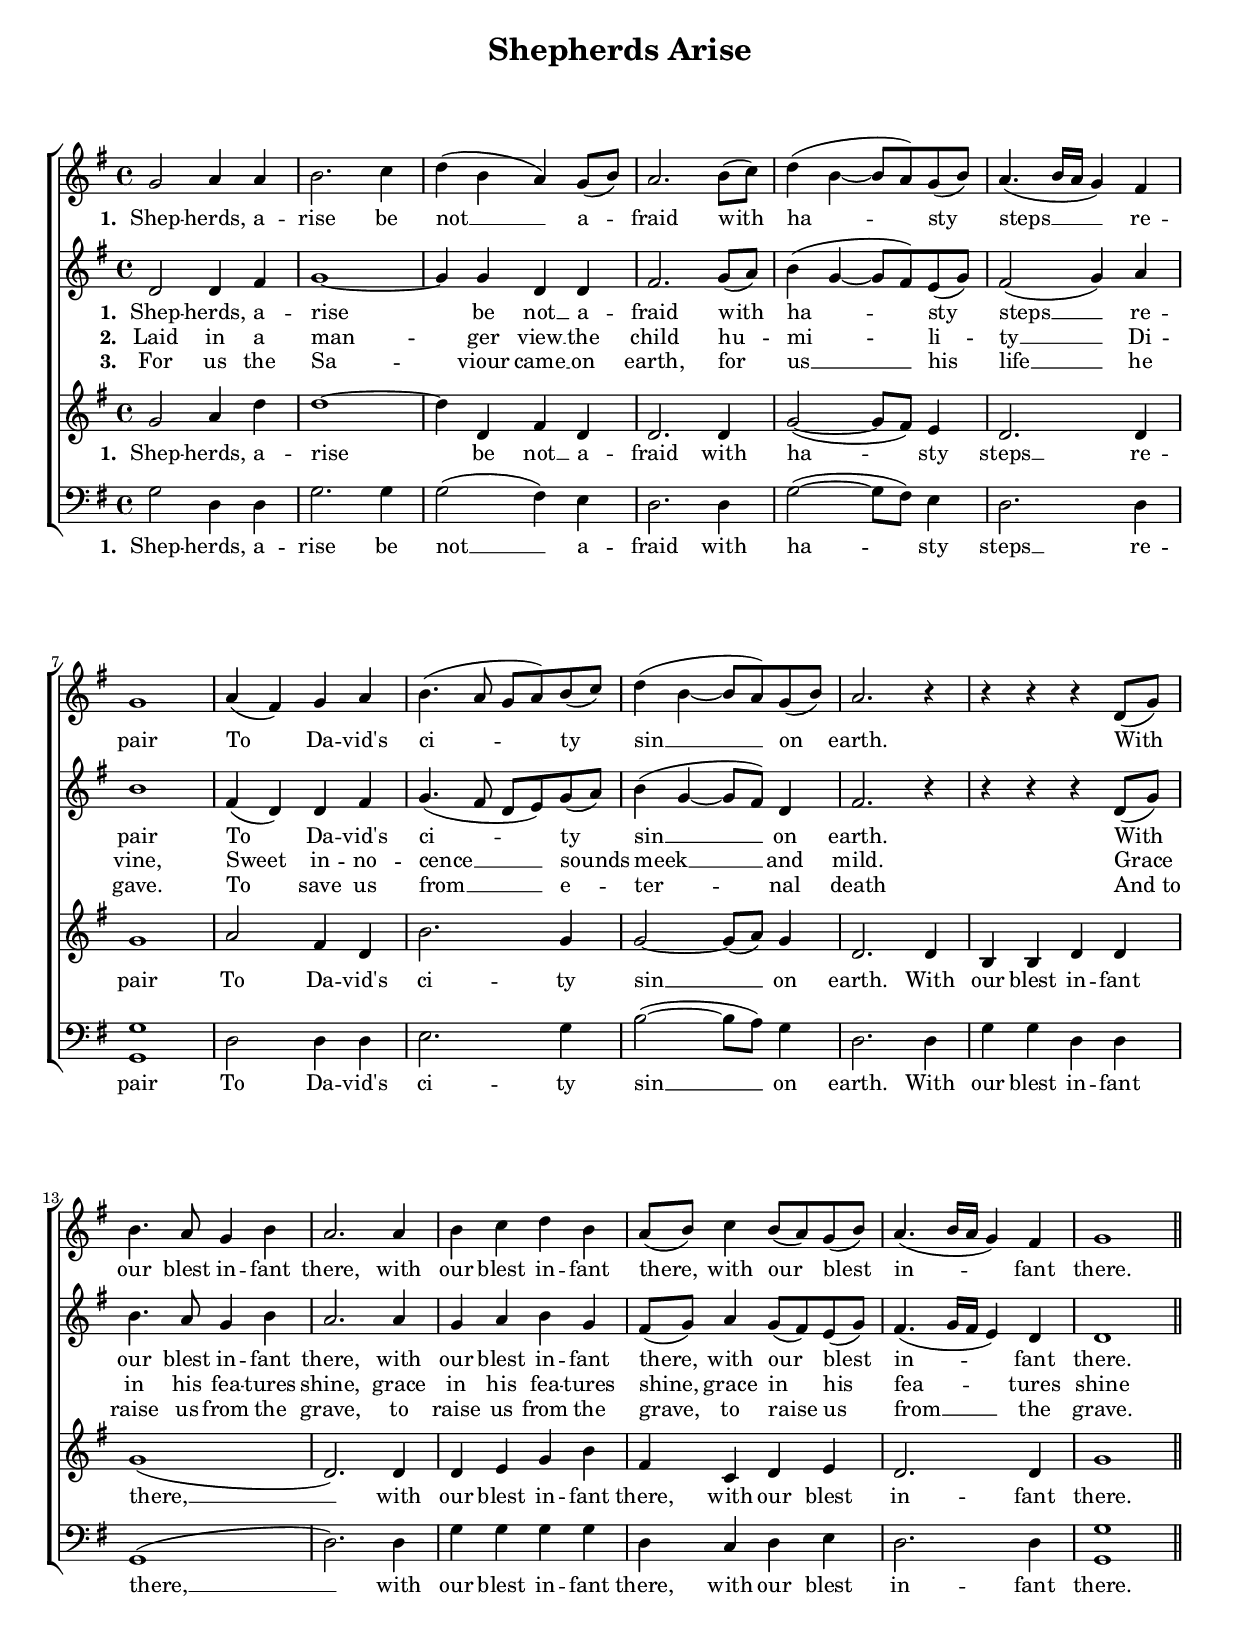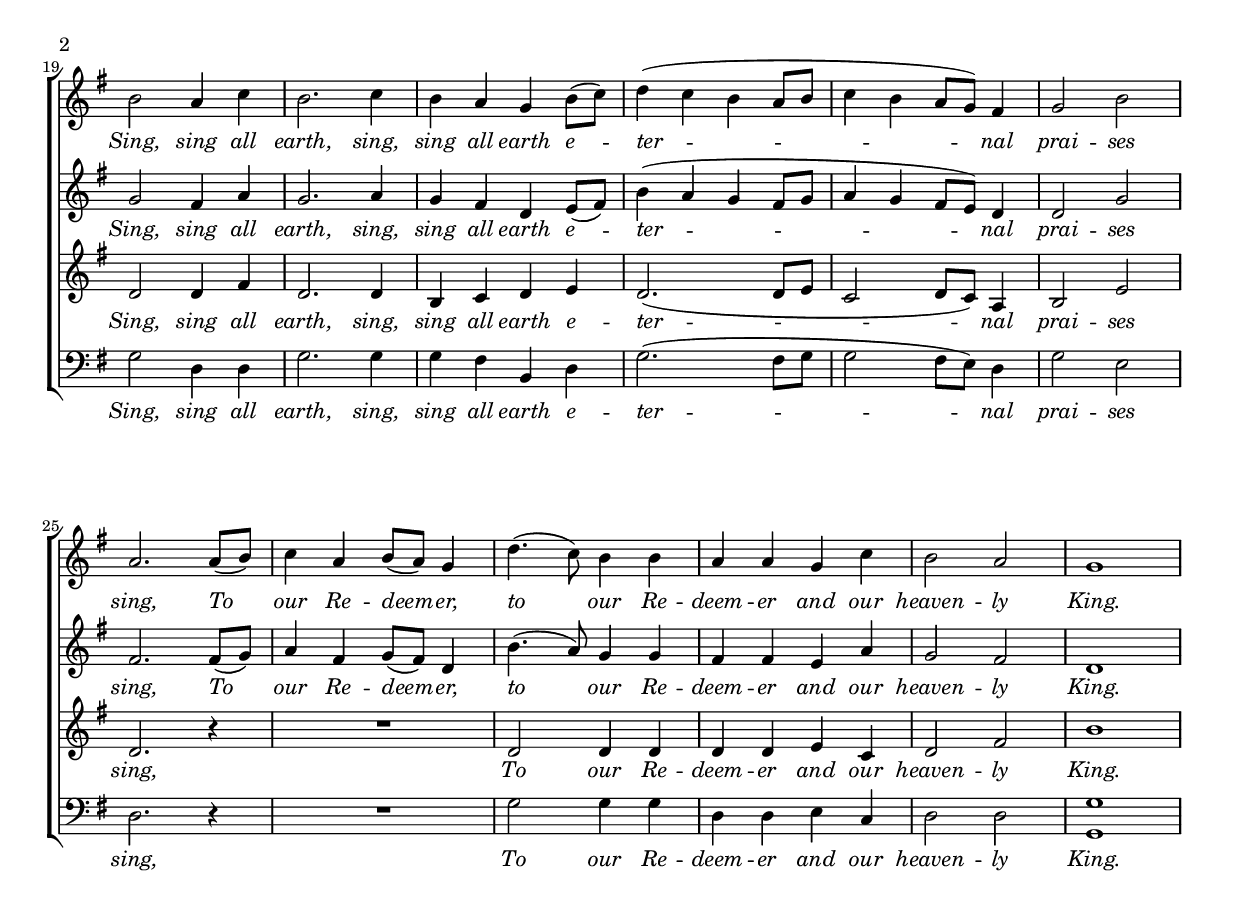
\header {
title = "Shepherds Arise"
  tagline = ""  % removed
}


	#(set-global-staff-size 17)
\paper {
	markup-system-spacing #'basic-distance = #15
	system-system-spacing #'basic-distance = #20

    paper-width = 21.0\cm
    paper-height = 29.7\cm
    top-margin = 1.0\cm
    bottom-margin = 2.0\cm 
    left-margin = 1.0\cm
    right-margin = 1.0\cm
    }
\layout {
	indent = 0.0\cm 
	}
	
	
PartPOneVoiceOne =  \relative a' {
    \clef "treble" \key g \major \time 4/4 
    g2 a4 a4 | b2. c4 |
	d4 ( b4 a4 ) g8 ( b8 ) |
	a2. b8 ( c8 ) |
	d4 ( b4~ b8 a8 ) g8 ( b8 ) |
	a4. ( b16 a16 g4 ) fis4 |
	g1 |
	a4 ( fis4 ) g4 a4 |
	b4. ( a8 g8 a8 ) b8 ( c8 ) |
	d4 (b4~ b8 a8 ) g8 ( b8 ) |
	a2. r4 |
	r4 r4 r4 d,8 ( g8 ) |
	b4. a8 g4 b4 |
	a2. a4 |
	b4 c4 d4 b4 |
	a8 ( b8 ) c4 b8 ( a8 ) g8 ( b8 ) |
	a4. ( b16 a16 g4 ) fis4 |
	g1 \bar "||"
	\break
	b2 a4 c4 |
	b2. c4 |
	b4 a g b8 ( c ) |
	d4 ( c b a8 b |
	c4 b a8 g8 ) fis4 |
	g2 b2 |
	a2. a8 ( b ) |
	c4 a b8 (a ) g4 |
	d'4. ( c8 ) b4 b |
	a a g c |
	b2 a |
	g1 |
    }

PartPTwoVoiceOne =  \relative a { 
    \clef "treble" \key g \major \time 4/4 
	d2 d4 fis |
	g1~ |
	g4 g d d |
	fis2.  g8 ( a ) |
	b4 ( g~ g8 fis ) e ( g ) |
	fis2 ( g4 ) a |
	b1 |
	fis4 ( d ) d fis |
	g4. ( fis8 d e ) g ( a ) |
	b4 ( g4~ g8 fis ) d4 |
	fis2. r4 |
	r4 r4 r4 d8 ( g ) | 
	b4. a8 g4 b |
	a2. a4 |
	g a b g |
	fis8 ( g ) a4 g8 ( fis ) e ( g ) |
	fis4.  (g16 fis e4 ) d4 | 
	d1 |
	g2 fis4 a |
	g2. a4 |
	g4 fis d e8 ( fis ) |
	b4 ( a g fis8 g8 |
	a4 g fis8 e ) d4 |
	d2 g2 |
	fis2.  fis8 ( g )|
	a4 fis g8 ( fis ) d4 |
	b'4. ( a8 ) g4 g |
	fis fis e a |
	g2 fis 
	d1 
	}

PartPThreeVoiceOne =  \relative a' {
    \clef "treble" \key g \major \time 4/4 
	g2 a4 d |
	d1~ |
	d4 d, fis d |
	d2. d4 |
	g2~ ( g8 fis ) e4 |
	d2. d4 |
	g1 |
	a2 fis4 d |
	b'2. g4 g2~ g8 ( a ) g4 |
	d2. d4 |
	b b d d |
	g1 ( |
	 d2. ) d4 |
	d e g b |
	fis c d e |
	d2. d4 |
	g1 |
	d2 d4 fis |
	d2. d4 |
	b c d e |
	d2. ( d8 e  |
	c2 d8 c ) a4 |
	b2 e |
	d2. r4 |
	R1 |
	d2 d4 d |
	d d e c |
	d2 fis | 
	b1 | 
	}

PartPFourVoiceOne =  \relative a {
    \clef "bass" \key g \major \time 4/4 
	g2 d4 d |
	g2. g4 |
	g2 (fis4) e |
	d2. d4 |
	g2~ ( g8 fis ) e4 |
	d2. d4 |
	< g g,>1 |
	d2 d4 d |
	e2. g4 |
	b2~ ( b8 a ) g4 |
	d2. d4 |
	g4 g d d |
	g,1 ( |
	d'2. ) d4 |
	g g g g |
	d c d e |
	d2. d4 |
	<g g,>1 |
	g2 d4 d |
	g2. g4 |
	g fis b, d |
	g2. ( fis8 g |
	g2 fis8 e ) d4 |
	g2 e | 
	d2. r4 |
	R1 |
	g2 g4 g |
	d d e c |
	d2 d |
	<g g,>1 
	}

PartPOneVoiceOneLyricsOne =  \lyricmode { 
\set stanza = "1. "
Shep -- herds, a -- rise be not __  a -- fraid
with ha -- sty steps __ re -- pair
To Da -- vid's ci -- ty sin __ on earth.
With our blest in -- fant there,
with our blest in -- fant there,
with our blest in -- fant there.
\override Lyrics.LyricText.font-shape = #'italic
Sing, sing all earth,
sing, sing all earth
e -- ter -- nal prai -- ses sing,
To our Re -- deem -- er, 
to our Re -- deem -- er and our heaven -- ly King.
\revert Lyrics.LyricText.font-shape

}
 
PartPOneVoiceOneLyricsTwo =  \lyricmode { 
\set stanza = "2. "
Laid in a man -- ger view __ the child
hu -- mi -- li -- ty __ Di -- vine,
Sweet in -- no -- cence __ sounds meek __ and mild.
Grace in his fea -- tures shine,
grace in his fea -- tures shine,
grace in his fea -- tures shine
}
 
PartPOneVoiceOneLyricsThree =  \lyricmode { 
\set stanza = "3. " 
For us the Sa -- viour came __ on earth,
for us __ his life __ he gave.
To save us from __ e -- ter -- nal death
And_to raise us from the grave,
to raise us from the grave,
to raise us from __ the grave.
}

PartPThreeVoiceOneLyricsOne =  \lyricmode { 
\set stanza = "1. "
Shep -- herds, a -- rise be not __  a -- fraid
with ha -- sty steps __ re -- pair
To Da -- vid's ci -- ty sin __ on earth.
With our blest in -- fant there, __
with our blest in -- fant there,
with our blest in -- fant there.
\override Lyrics.LyricText.font-shape = #'italic
Sing, sing all earth,
sing, sing all earth
e -- ter -- nal prai -- ses sing,
To our Re -- deem -- er and our heaven -- ly King.
\revert Lyrics.LyricText.font-shape
}


% The score definition
\score {
\new ChoirStaff
    <<
        \new Staff <<
            
            \context Staff << 
                \context Voice = "PartPOneVoiceOne" { \PartPOneVoiceOne }
				
                \new Lyrics \lyricsto "PartPOneVoiceOne" \PartPOneVoiceOneLyricsOne
				

							>>
					>>
        \new Staff <<
            \context Staff << 
                \context Voice = "PartPTwoVoiceOne" { \PartPTwoVoiceOne }
				\new Lyrics \lyricsto "PartPTwoVoiceOne" \PartPOneVoiceOneLyricsOne
				\new Lyrics \lyricsto "PartPTwoVoiceOne" \PartPOneVoiceOneLyricsTwo
				
				\new Lyrics \lyricsto "PartPTwoVoiceOne" \PartPOneVoiceOneLyricsThree
				
				
							>>
            >>
	   \new Staff <<
            \context Staff << 
                \context Voice = "PartPThreeVoiceOne" { \PartPThreeVoiceOne }
				\new Lyrics \lyricsto "PartPThreeVoiceOne" \PartPThreeVoiceOneLyricsOne
							>>
            >>
	   \new Staff <<
            \context Staff << 
                \context Voice = "PartPFourVoiceOne" { \PartPFourVoiceOne }
				\new Lyrics \lyricsto "PartPFourVoiceOne" \PartPThreeVoiceOneLyricsOne
				
				
							>>
            >>
	>>
	}